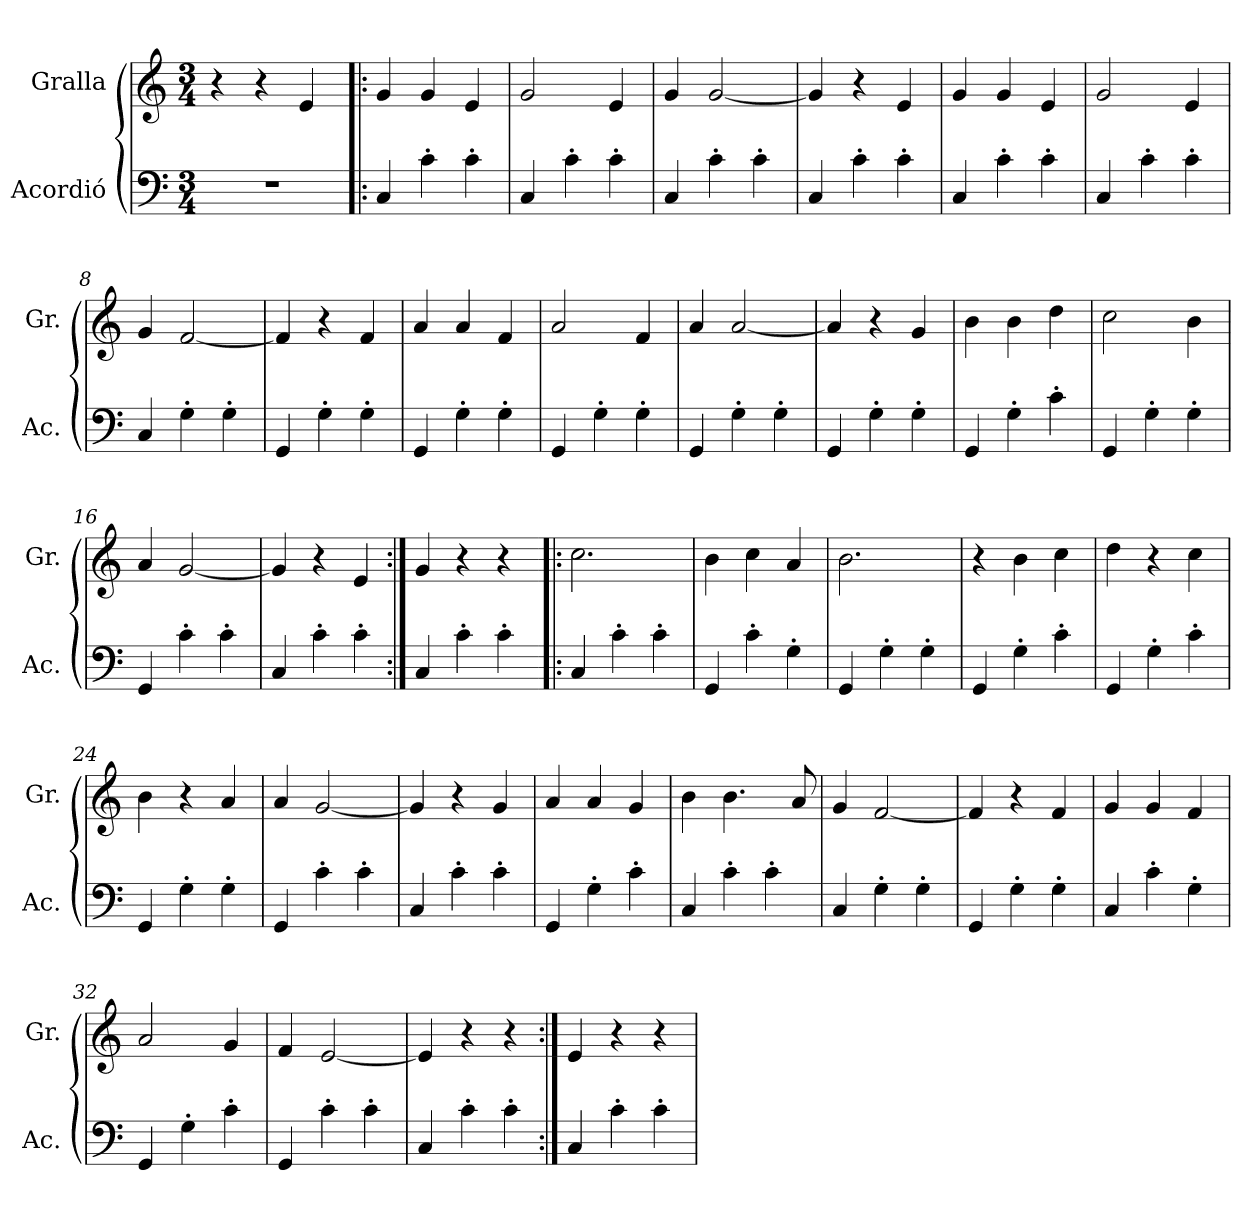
**kern	**kern
*part2	*part1
*staff2	*staff1
*I"Acordió	*I"Gralla
*I'Ac.	*I'Gr.
*clefF4	*clefG2
*k[]	*k[]
*M3/4	*M3/4
*MM160	*MM160
=1	=1
2.r	4r
.	4r
.	4e/
=2!|:	=2!|:
4C/	4g/
4c'\	4g/
4c'\	4e/
=3	=3
4C/	2g/
4c'\	.
4c'\	4e/
=4	=4
4C/	4g/
4c'\	[2g/
4c'\	.
=5	=5
4C/	4g/]
4c'\	4r
4c'\	4e/
=6	=6
4C/	4g/
4c'\	4g/
4c'\	4e/
=7	=7
4C/	2g/
4c'\	.
4c'\	4e/
=8	=8
4C/	4g/
4G'\	[2f/
4G'\	.
=9	=9
4GG/	4f/]
4G'\	4r
4G'\	4f/
=10	=10
4GG/	4a/
4G'\	4a/
4G'\	4f/
=11	=11
4GG/	2a/
4G'\	.
4G'\	4f/
!!LO:LB:g=z
=12	=12
4GG/	4a/
4G'\	[2a/
4G'\	.
=13	=13
4GG/	4a/]
4G'\	4r
4G'\	4g/
=14	=14
4GG/	4b\
4G'\	4b\
4c'\	4dd\
=15	=15
4GG/	2cc\
4G'\	.
4G'\	4b\
=16	=16
4GG/	4a/
4c'\	[2g/
4c'\	.
=17	=17
4C/	4g/]
4c'\	4r
4c'\	4e/
=18:|!	=18:|!
4C/	4g/
4c'\	4r
4c'\	4r
=19!|:	=19!|:
4C/	2.cc\
4c'\	.
4c'\	.
=20	=20
4GG/	4b\
4c'\	4cc\
4G'\	4a/
=21	=21
4GG/	2.b\
4G'\	.
4G'\	.
=22	=22
4GG/	4r
4G'\	4b\
4c'\	4cc\
=23	=23
4GG/	4dd\
4G'\	4r
4c'\	4cc\
!!LO:LB:g=z
=24	=24
4GG/	4b\
4G'\	4r
4G'\	4a/
=25	=25
4GG/	4a/
4c'\	[2g/
4c'\	.
=26	=26
4C/	4g/]
4c'\	4r
4c'\	4g/
=27	=27
4GG/	4a/
4G'\	4a/
4c'\	4g/
=28	=28
4C/	4b\
4c'\	4.b\
4c'\	.
.	8a/
=29	=29
4C/	4g/
4G'\	[2f/
4G'\	.
=30	=30
4GG/	4f/]
4G'\	4r
4G'\	4f/
=31	=31
4C/	4g/
4c'\	4g/
4G'\	4f/
=32	=32
4GG/	2a/
4G'\	.
4c'\	4g/
=33	=33
4GG/	4f/
4c'\	[2e/
4c'\	.
=34	=34
4C/	4e/]
4c'\	4r
4c'\	4r
=35:|!	=35:|!
4C/	4e/
4c'\	4r
4c'\	4r
=	=
*-	*-
